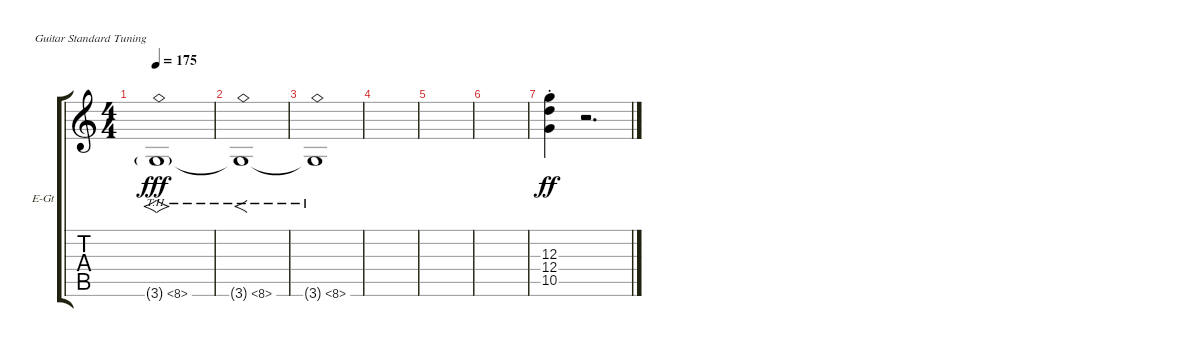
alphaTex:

\defaultSystemsLayout 4
\bracketExtendMode groupsimilarinstruments
\firstSystemTrackNameOrientation horizontal
\otherSystemsTrackNameOrientation horizontal
\track ("Cook" "E-Gt") {instrument electricguitarclean}
\staff {score tabs}
\tuning (E4 B3 G3 D3 A2 E2)
\ts (4 4)
\tempo 175
\clef g2
\ks c
3.6{th 5 g}.1{vs dy fff} |
3.6{th 5 t}.1{f} |
3.6{th 5 t}.1 |
|
|
|
(10.5{st} 12.4{st} 12.3{st}).4{dy ff} r.2{d}
